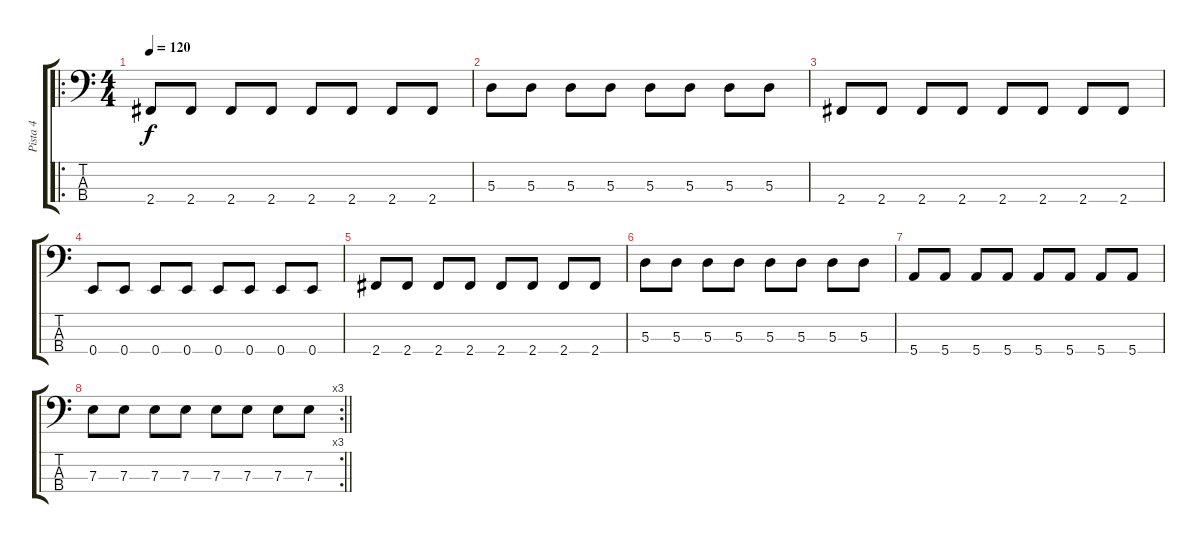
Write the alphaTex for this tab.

\track ("Pista 4" "Pista 4") {instrument electricbassfinger}
\staff {score tabs}
\tuning (G2 D2 A1 E1) {hide}
\ro
\ts (4 4)
\tempo 120
\clef f4
\ks c
2.4.8{dy f} 2.4.8 2.4.8 2.4.8 2.4.8 2.4.8 2.4.8 2.4.8 |
5.3.8 5.3.8 5.3.8 5.3.8 5.3.8 5.3.8 5.3.8 5.3.8 |
2.4.8 2.4.8 2.4.8 2.4.8 2.4.8 2.4.8 2.4.8 2.4.8 |
0.4.8 0.4.8 0.4.8 0.4.8 0.4.8 0.4.8 0.4.8 0.4.8 |
2.4.8 2.4.8 2.4.8 2.4.8 2.4.8 2.4.8 2.4.8 2.4.8 |
5.3.8 5.3.8 5.3.8 5.3.8 5.3.8 5.3.8 5.3.8 5.3.8 |
5.4.8 5.4.8 5.4.8 5.4.8 5.4.8 5.4.8 5.4.8 5.4.8 |
\rc 3
\barLineRight lightlight
7.3.8 7.3.8 7.3.8 7.3.8 7.3.8 7.3.8 7.3.8 7.3.8
